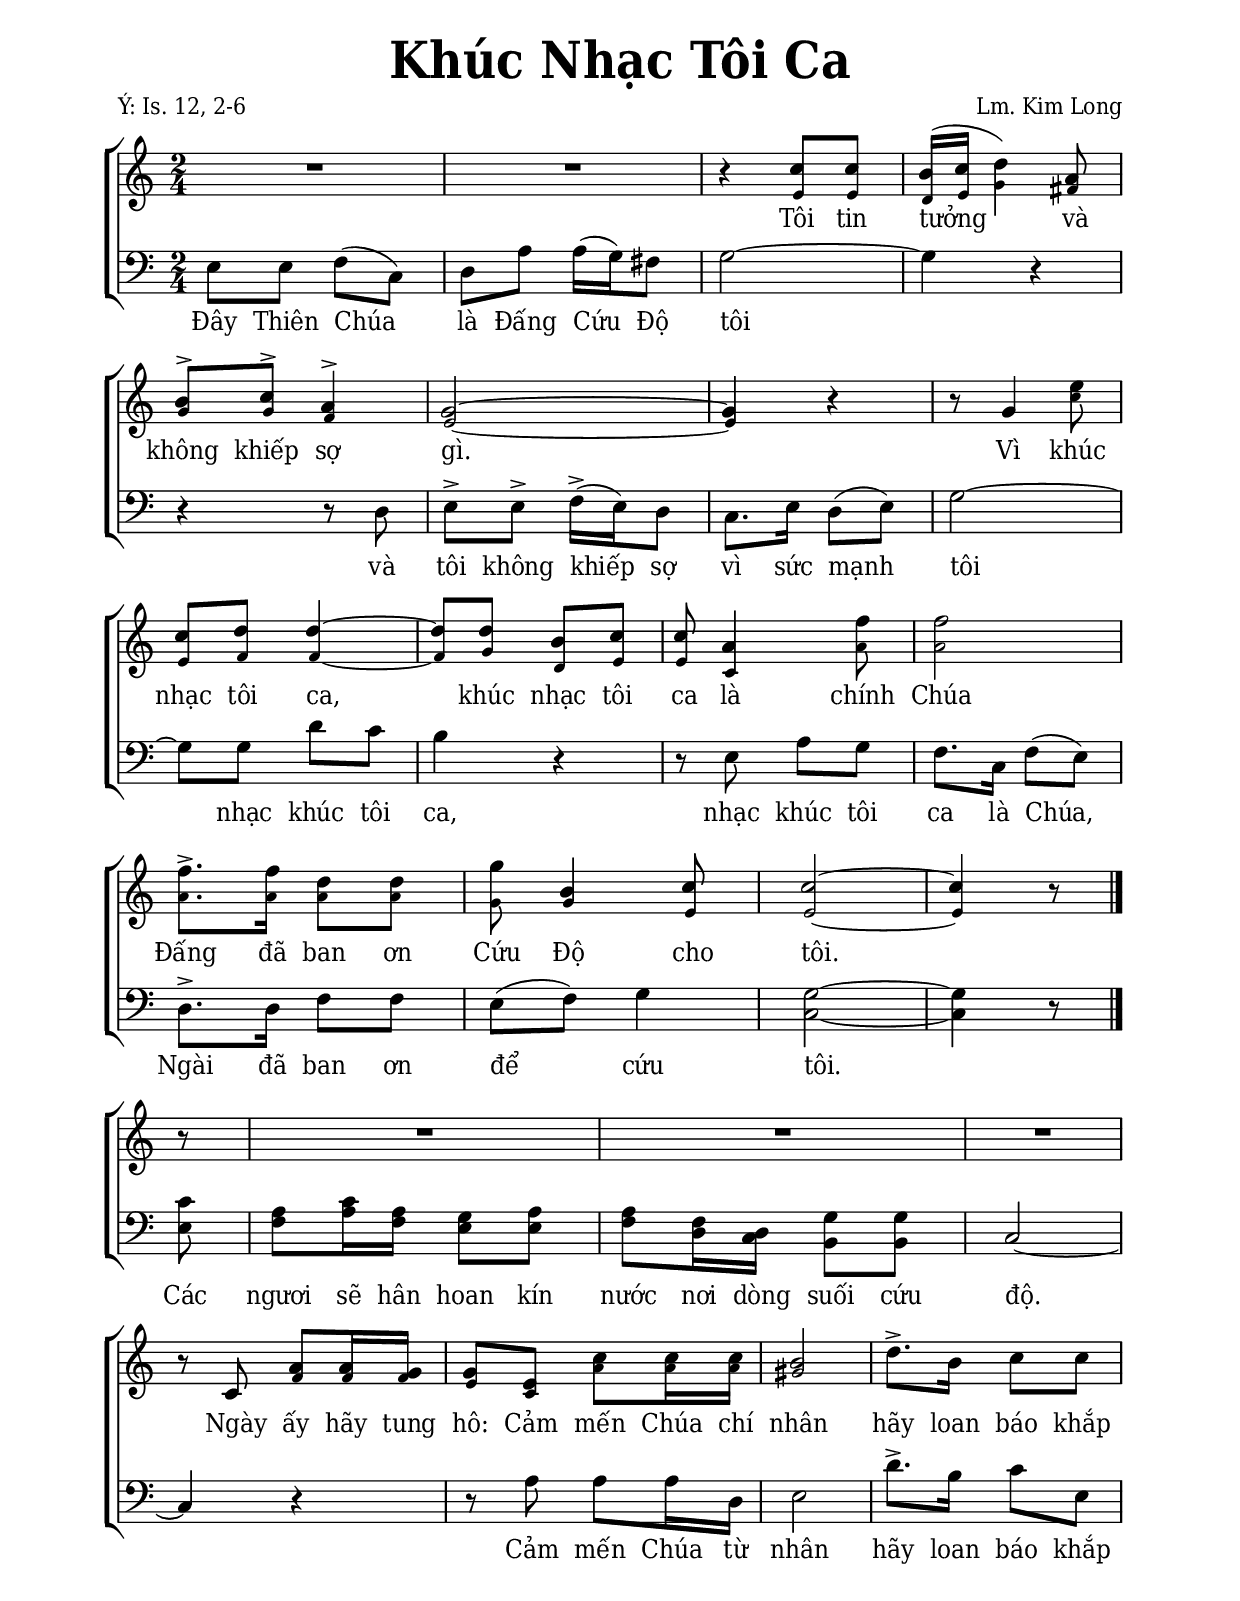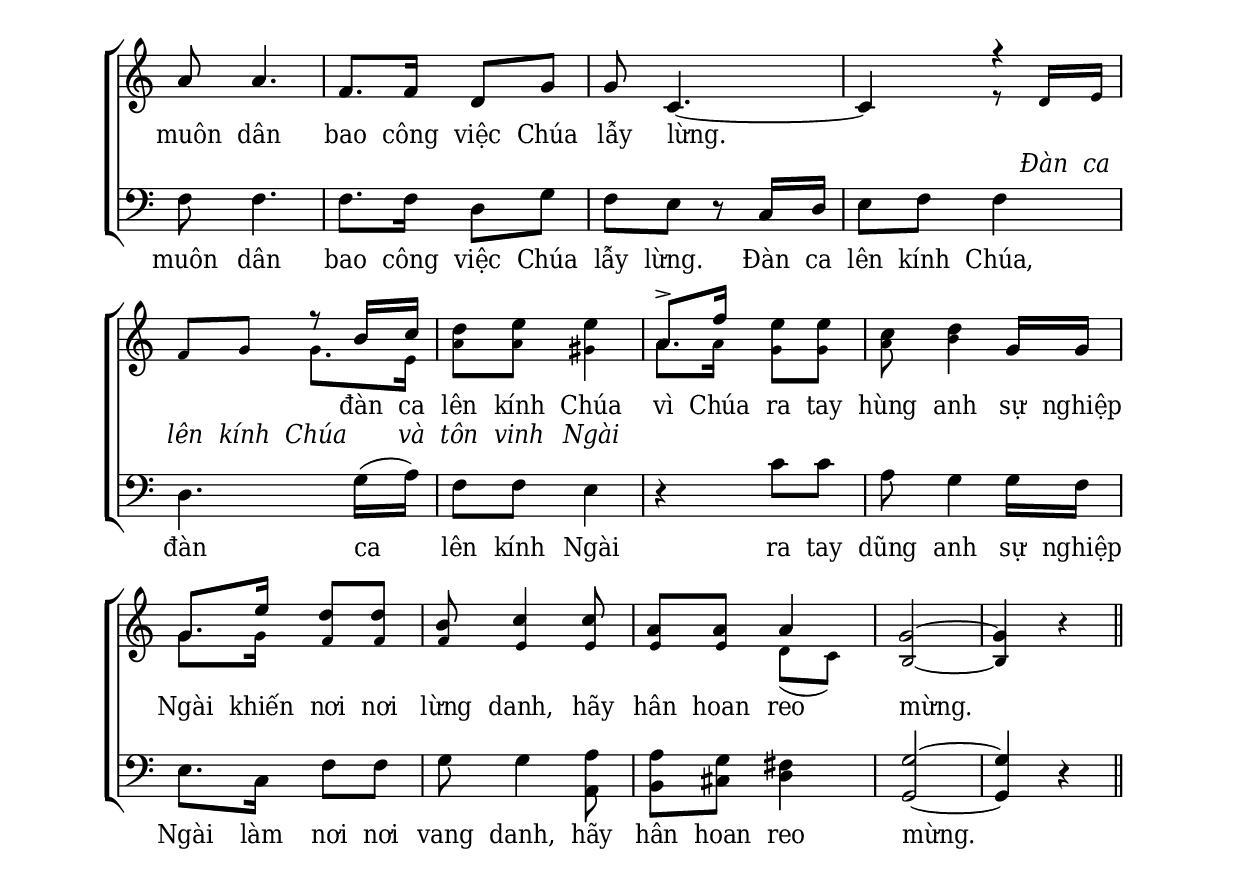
% Cài đặt chung
\version "2.22.1"
\include "english.ly"

\header {
  title = \markup { \fontsize #3 "Khúc Nhạc Tôi Ca" }
  poet = "Ý: Is. 12, 2-6"
  composer = "Lm. Kim Long"
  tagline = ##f
}

% Nhạc
% Đổi kích thước nốt cho bè phụ
notBePhu =
#(define-music-function (font-size music) (number? ly:music?)
   (for-some-music
     (lambda (m)
       (if (music-is-of-type? m 'rhythmic-event)
           (begin
             (set! (ly:music-property m 'tweaks)
                   (cons `(font-size . ,font-size)
                         (ly:music-property m 'tweaks)))
             #t)
           #f))
     music)
   music)

nhacDiepKhucSop = \relative c'' {
  R2*2
  r4 c8 c b16 (c d4) a8 |
  b ^> c ^> a4 ^> |
  g2 ~ |
  g4 r |
  r8 g4 e'8 |
  c d d4 ~ |
  d8 d b c |
  c a4 f'8 |
  f2 |
  f8. ^> f16 d8 d |
  g b,4 c8 |
  c2 ~ |
  c4 r8 \bar "|." \break
  
  r8 |
  R2*3
  r8 c, a' a16 g |
  g8 e c' c16 c |
  b2 |
  d8. ^> b16 c8 c |
  a a4. |
  f8. f16 d8 g |
  g c,4. ~ |
  c4 r |
  r r8 b'16 c |
  d8 e e4 |
  a,8. ^> [f'16] e8 e |
  c d4 g,16 [g] |
  g8. [e'16] d8 d |
  b c4 c8 |
  a a a4 |
  g2 ~ |
  g4 r \bar "||"
}

nhacDiepKhucAlto = \relative c' {
  R2*2
  r4 e8 e |
  d16 (e g4) fs8 |
  g ^> g ^> f4 |
  e2 ~ |
  e4 r |
  r8 g4 c8 |
  e, f f4 ~ |
  f8 g d e |
  e c4 a'8 |
  a2 |
  a8. a16 a8 a |
  g g4 e8 |
  e2 ~ |
  e4 r8
  
  r |
  R2*3
  r8 c f f16 f |
  e8 c a' a16 a |
  gs2 |
  d'8. b16 c8 c |
  a a4. |
  f8. f16 d8 g |
  g c,4. ~ |
  c4 r8 d16 e |
  f8 g g8. [e16] |
  a8 a gs4 |
  a8. a16 g8 g |
  a b4
  \once \tweak font-size #0
  g16
  [ \once \tweak font-size #0 g] |
  g8. g16 f8 f |
  f e4 e8 |
  e e d (c) |
  b2 ~ |
  b4 r
}

nhacDiepKhucBas = \relative c {
  e8 e f (c) |
  d a' a16 (g) fs8 |
  g2 ~ |
  g4 r |
  r r8 d |
  e ^> e ^> f16 ^> (e) d8 |
  c8. e16 d8 (e) |
  g2 ~ |
  g8 g d' c |
  b4 r |
  r8 e, a g |
  f8. c16 f8 (e) |
  d8. ^> d16 f8 f |
  e (f) g4 |
  <g c,>2 ~ |
  <g c,>4 r8
  <<
    {
      c8 |
      a c16 a g8 a |
      a f16 d g8 g
    }
    {
      e8 |
      f a16 f e8 e |
      f d16 c b8 b
    }
  >>
  c2 ~ |
  c4 r |
  r8 a' a a16 d, |
  e2 |
  d'8. ^> b16 c8 e, |
  f f4. |
  f8. f16 d8 g |
  f e r c16 d |
  e8 f f4 |
  d4. g16 (a) |
  f8 f e4 |
  r c'8 c |
  a g4 g16 f |
  e8. c16 f8 f |
  g g4
  <<
    {
      a8 |
      a g fs4 |
      g2 ~ |
      g4 r
    }
    {
      a,8 |
      b cs d4 |
      g,2 ~ |
      g4 r
    }
  >>
}

% Lời
loiDiepKhucSop = \lyricmode {
  Tôi tin tưởng và không khiếp sợ gì.
  Vì khúc nhạc tôi ca, khúc nhạc tôi ca là chính Chúa
  Đấng đã ban ơn Cứu Độ cho tôi.
  Ngày ấy hãy tung hô: Cảm mến Chúa chí nhân
  hãy loan báo khắp muôn dân bao công việc Chúa lẫy lừng.
  đàn ca lên kính Chúa vì Chúa ra tay hùng anh
  sự nghiệp Ngài khiến nơi nơi lừng danh,
  hãy hân hoan reo mừng.
}

loiDiepKhucAlto = \lyricmode {
  \override Lyrics.LyricText.font-shape = #'italic
  \repeat unfold 50 { _ }
  Đàn ca lên kính Chúa và tôn vinh Ngài
}

loiDiepKhucBas = \lyricmode {
  Đây Thiên Chúa là Đấng Cứu Độ tôi và tôi không khiếp sợ
  vì sức mạnh tôi nhạc khúc tôi ca,
  nhạc khúc tôi ca là Chúa,
  Ngài đã ban ơn để cứu tôi.
  Các ngươi sẽ hân hoan kín nước nơi dòng suối cứu độ.
  Cảm mến Chúa từ nhân hãy loan báo khắp muôn dân
  bao công việc Chúa lẫy lừng.
  Đàn ca lên kính Chúa, đàn ca lên kính Ngài
  ra tay dũng anh sự nghiệp Ngài làm nơi nơi vang danh,
  hãy hân hoan reo mừng.
}

% Dàn trang
\paper {
  #(set-paper-size "a4")
  top-margin = 15\mm
  bottom-margin = 20\mm
  left-margin = 20\mm
  right-margin = 20\mm
  indent = #0
  #(define fonts
    (make-pango-font-tree
      "Deja Vu Serif Condensed"
      "Deja Vu Serif Condensed"
      "Deja Vu Serif Condensed"
      (/ 20 20)))
  print-page-number = #f
  %page-count = #2
  %systems-per-page = 5
}

TongNhip = {
  \key c \major \time 2/4
  \set Timing.beamExceptions = #'()
  \set Timing.baseMoment = #(ly:make-moment 1/4)
}

% Đổi kích thước nốt cho bè phụ
notBePhu =
#(define-music-function (font-size music) (number? ly:music?)
   (for-some-music
     (lambda (m)
       (if (music-is-of-type? m 'rhythmic-event)
           (begin
             (set! (ly:music-property m 'tweaks)
                   (cons `(font-size . ,font-size)
                         (ly:music-property m 'tweaks)))
             #t)
           #f))
     music)
   music)
\score {
  \new ChoirStaff <<
    \new Staff \with {
        \consists "Merge_rests_engraver"
        printPartCombineTexts = ##f
      }
      <<
      \new Voice \TongNhip \partCombine 
        \nhacDiepKhucSop
        \notBePhu -2 { \nhacDiepKhucAlto }
      \new NullVoice = beSop \nhacDiepKhucSop
      \new Lyrics \lyricsto beSop \loiDiepKhucSop
      \new NullVoice = beAlto \nhacDiepKhucAlto
      \new Lyrics \lyricsto beAlto \loiDiepKhucAlto
      >>
    \new Staff <<
        \clef "bass"
        \new Voice = beBas {
          \TongNhip \nhacDiepKhucBas
        }
      \new Lyrics \lyricsto beBas \loiDiepKhucBas
    >>
  >>
  \layout {
    \override Lyrics.LyricSpace.minimum-distance = #1.5
    \override Score.BarNumber.break-visibility = ##(#f #f #f)
    \override Score.SpacingSpanner.uniform-stretching = ##t
  }
}
